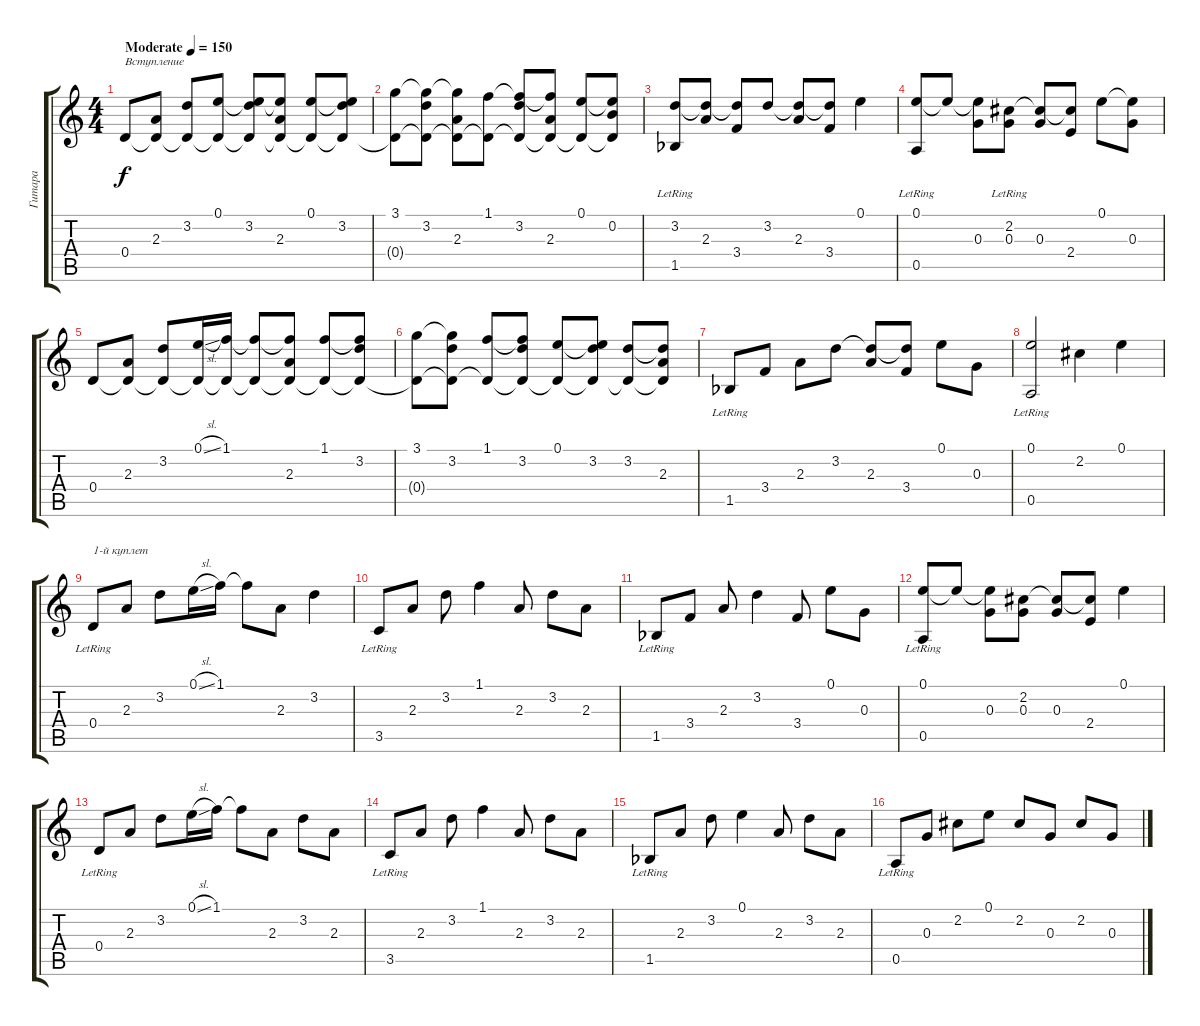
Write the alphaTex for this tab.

\track ("Гитара" "Гитара") {instrument acousticguitarsteel}
\staff {score tabs}
\tuning (E4 B3 G3 D3 A2 E2) {hide}
\ts (4 4)
\tempo (150 "Moderate")
\clef g2
\ks c
0.4.8{txt "Вступление" dy f instrument acousticguitarsteel} (2.3 0.4{t}).8 (3.2 0.4{t}).8 (0.1 0.4{t}).8 (0.1{t} 3.2 0.4{t}).8 (0.1{t} 2.3 0.4{t}).8 (0.1 0.4{t}).8 (0.1{t} 3.2 0.4{t}).8 |
(3.1 0.4{t}).8 (3.1{t} 3.2 0.4{t}).8 (3.1{t} 2.3 0.4{t}).8 (1.1 0.4{t}).8 (1.1{t} 3.2 0.4{t}).8 (1.1{t} 2.3 0.4{t}).8 (0.1 0.4{t}).8 (0.1{t} 0.2 0.4{t}).8 |
(3.2 1.5{lr acc b}).8 (3.2{t} 2.3).8 (3.2{t} 3.4).8 3.2.8 (3.2{t} 2.3).8 (3.2{t} 3.4).8 0.1.4 |
(0.1 0.5{lr}).8 0.1{t}.8 (0.1{t} 0.3).8 (2.2{lr} 0.3).8 (2.2{t} 0.3).8 (2.2{t} 2.4).8 0.1.8 (0.1{t} 0.3).8 |
0.4.8 (2.3 0.4{t}).8 (3.2 0.4{t}).8 (0.1{sl} 0.4{t}).16 (1.1 0.4{t}).16 (1.1{t} 0.4{t}).8 (1.1{t} 2.3 0.4{t}).8 (1.1 0.4{t}).8 (1.1{t} 3.2 0.4{t}).8 |
(3.1 0.4{t}).8 (3.1{t} 3.2 0.4{t}).8 (1.1 0.4{t}).8 (1.1{t} 3.2 0.4{t}).8 (0.1 0.4{t}).8 (0.1{t} 3.2 0.4{t}).8 (3.2 0.4{t}).8 (3.2{t} 2.3 0.4{t}).8 |
1.5{lr acc b}.8 3.4.8 2.3.8 3.2.8 (3.2{t} 2.3).8 (3.2{t} 3.4).8 0.1.8 0.3.8 |
(0.1 0.5{lr}).2 2.2.4 0.1.4 |
0.4{lr}.8{txt "1-й куплет"} 2.3.8 3.2.8 0.1{sl}.16 1.1.16 1.1{t}.8 2.3.8 3.2.4 |
3.5{lr}.8 2.3.8 3.2.8 1.1.4 2.3.8 3.2.8 2.3.8 |
1.5{lr acc b}.8 3.4.8 2.3.8 3.2.4 3.4.8 0.1.8 0.3.8 |
(0.1 0.5{lr}).8 0.1{t}.8 (0.1{t} 0.3).8 (2.2 0.3).8 (2.2{t} 0.3).8 (2.2{t} 2.4).8 0.1.4 |
0.4{lr}.8 2.3.8 3.2.8 0.1{sl}.16 1.1.16 1.1{t}.8 2.3.8 3.2.8 2.3.8 |
3.5{lr}.8 2.3.8 3.2.8 1.1.4 2.3.8 3.2.8 2.3.8 |
1.5{lr acc b}.8 2.3.8 3.2.8 0.1.4 2.3.8 3.2.8 2.3.8 |
0.5{lr}.8 0.3.8 2.2.8 0.1.8 2.2.8 0.3.8 2.2.8 0.3.8
